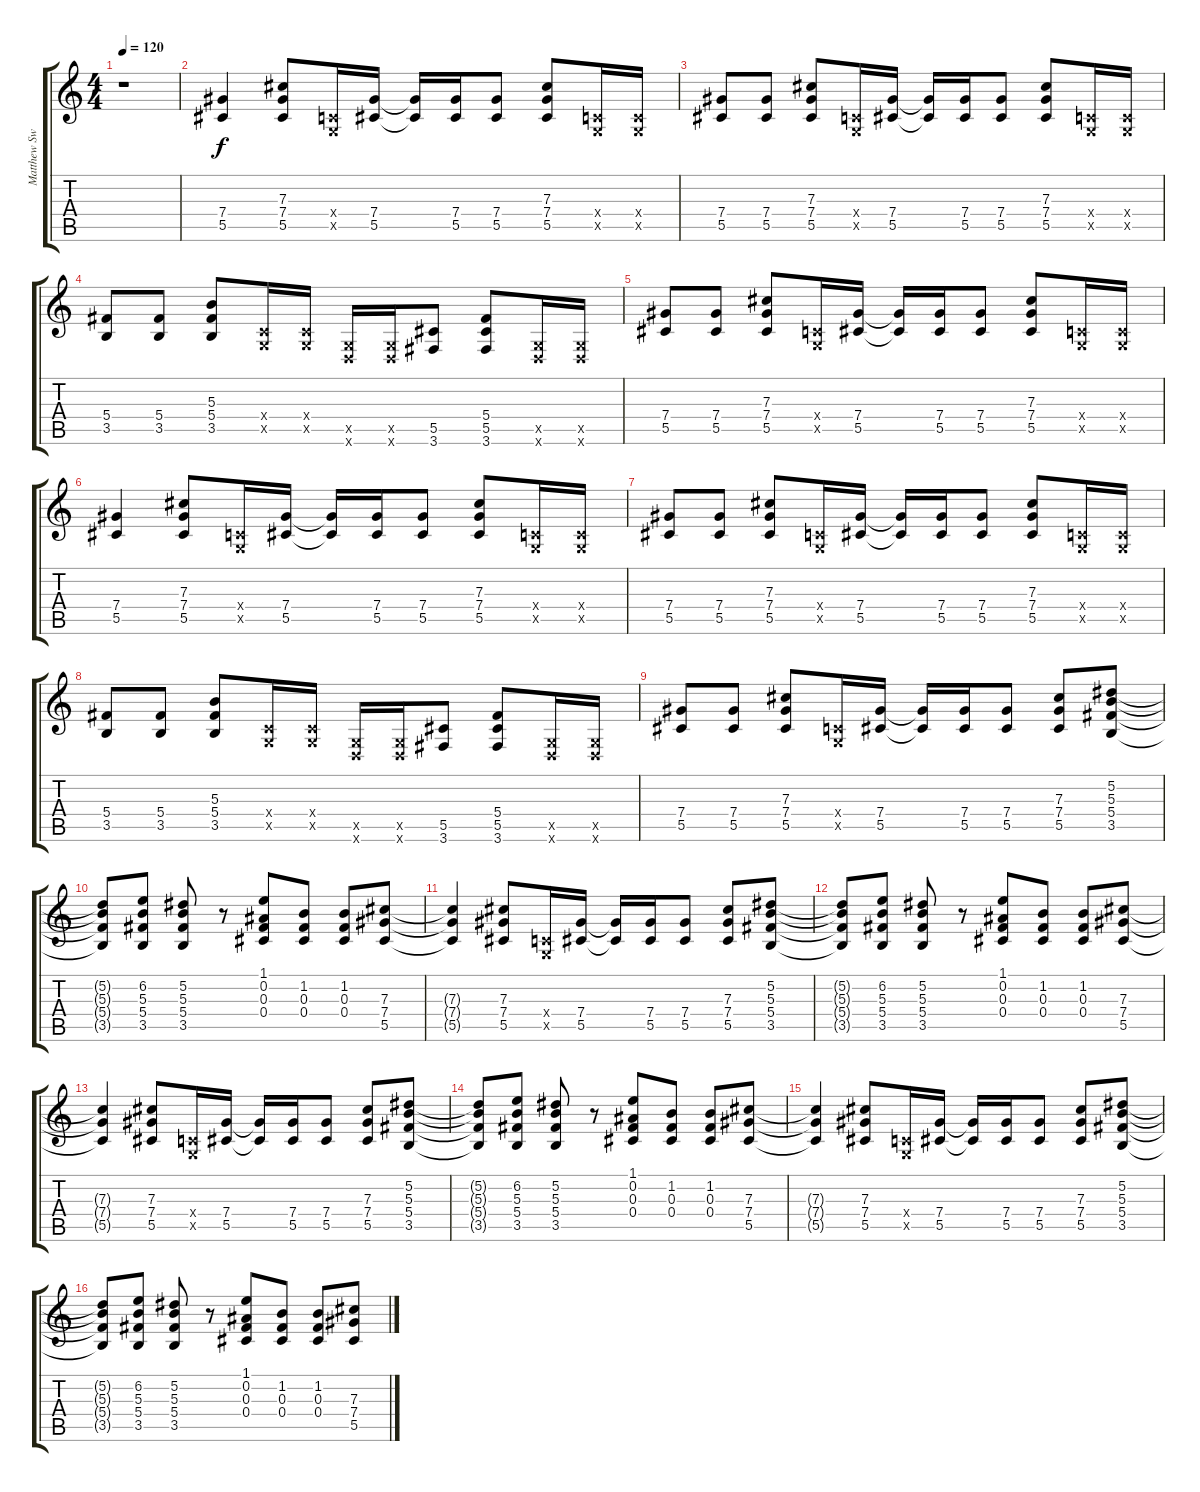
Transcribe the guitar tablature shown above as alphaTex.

\track ("Matthew Sweet" "Matthew Sw") {instrument acousticguitarsteel}
\staff {score tabs}
\tuning (Eb4 Bb3 Gb3 Db3 Ab2 Eb2) {hide}
\ts (4 4)
\tempo 120
\clef g2
\ks c
r.1{dy f instrument acousticguitarsteel} |
(7.4 5.5).4 (7.3 7.4 5.5).8 (-1.4{x} -1.5{x}).16 (7.4 5.5).16 (7.4{t} 5.5{t}).16 (7.4 5.5).16 (7.4 5.5).8 (7.3 7.4 5.5).8 (-1.4{x} -1.5{x}).16 (-1.4{x} -1.5{x}).16 |
(7.4 5.5).8 (7.4 5.5).8 (7.3 7.4 5.5).8 (-1.4{x} -1.5{x}).16 (7.4 5.5).16 (7.4{t} 5.5{t}).16 (7.4 5.5).16 (7.4 5.5).8 (7.3 7.4 5.5).8 (-1.4{x} -1.5{x}).16 (-1.4{x} -1.5{x}).16 |
(5.4 3.5).8 (5.4 3.5).8 (5.3 5.4 3.5).8 (-1.4{x} -1.5{x}).16 (-1.4{x} -1.5{x}).16 (-1.5{x} -1.6{x}).16 (-1.5{x} -1.6{x}).16 (5.5 3.6).8 (5.4 5.5 3.6).8 (-1.5{x} -1.6{x}).16 (-1.5{x} -1.6{x}).16 |
(7.4 5.5).8 (7.4 5.5).8 (7.3 7.4 5.5).8 (-1.4{x} -1.5{x}).16 (7.4 5.5).16 (7.4{t} 5.5{t}).16 (7.4 5.5).16 (7.4 5.5).8 (7.3 7.4 5.5).8 (-1.4{x} -1.5{x}).16 (-1.4{x} -1.5{x}).16 |
(7.4 5.5).4 (7.3 7.4 5.5).8 (-1.4{x} -1.5{x}).16 (7.4 5.5).16 (7.4{t} 5.5{t}).16 (7.4 5.5).16 (7.4 5.5).8 (7.3 7.4 5.5).8 (-1.4{x} -1.5{x}).16 (-1.4{x} -1.5{x}).16 |
(7.4 5.5).8 (7.4 5.5).8 (7.3 7.4 5.5).8 (-1.4{x} -1.5{x}).16 (7.4 5.5).16 (7.4{t} 5.5{t}).16 (7.4 5.5).16 (7.4 5.5).8 (7.3 7.4 5.5).8 (-1.4{x} -1.5{x}).16 (-1.4{x} -1.5{x}).16 |
(5.4 3.5).8 (5.4 3.5).8 (5.3 5.4 3.5).8 (-1.4{x} -1.5{x}).16 (-1.4{x} -1.5{x}).16 (-1.5{x} -1.6{x}).16 (-1.5{x} -1.6{x}).16 (5.5 3.6).8 (5.4 5.5 3.6).8 (-1.5{x} -1.6{x}).16 (-1.5{x} -1.6{x}).16 |
(7.4 5.5).8 (7.4 5.5).8 (7.3 7.4 5.5).8 (-1.4{x} -1.5{x}).16 (7.4 5.5).16 (7.4{t} 5.5{t}).16 (7.4 5.5).16 (7.4 5.5).8 (7.3 7.4 5.5).8 (5.2 5.3 5.4 3.5).8 |
(5.2{t} 5.3{t} 5.4{t} 3.5{t}).8 (6.2 5.3 5.4 3.5).8 (5.2 5.3 5.4 3.5).8 r.8 (1.1 0.2 0.3 0.4).8 (1.2 0.3 0.4).8 (1.2 0.3 0.4).8 (7.3 7.4 5.5).8 |
(7.3{t} 7.4{t} 5.5{t}).4 (7.3 7.4 5.5).8 (-1.4{x} -1.5{x}).16 (7.4 5.5).16 (7.4{t} 5.5{t}).16 (7.4 5.5).16 (7.4 5.5).8 (7.3 7.4 5.5).8 (5.2 5.3 5.4 3.5).8 |
(5.2{t} 5.3{t} 5.4{t} 3.5{t}).8 (6.2 5.3 5.4 3.5).8 (5.2 5.3 5.4 3.5).8 r.8 (1.1 0.2 0.3 0.4).8 (1.2 0.3 0.4).8 (1.2 0.3 0.4).8 (7.3 7.4 5.5).8 |
(7.3{t} 7.4{t} 5.5{t}).4 (7.3 7.4 5.5).8 (-1.4{x} -1.5{x}).16 (7.4 5.5).16 (7.4{t} 5.5{t}).16 (7.4 5.5).16 (7.4 5.5).8 (7.3 7.4 5.5).8 (5.2 5.3 5.4 3.5).8 |
(5.2{t} 5.3{t} 5.4{t} 3.5{t}).8 (6.2 5.3 5.4 3.5).8 (5.2 5.3 5.4 3.5).8 r.8 (1.1 0.2 0.3 0.4).8 (1.2 0.3 0.4).8 (1.2 0.3 0.4).8 (7.3 7.4 5.5).8 |
(7.3{t} 7.4{t} 5.5{t}).4 (7.3 7.4 5.5).8 (-1.4{x} -1.5{x}).16 (7.4 5.5).16 (7.4{t} 5.5{t}).16 (7.4 5.5).16 (7.4 5.5).8 (7.3 7.4 5.5).8 (5.2 5.3 5.4 3.5).8 |
(5.2{t} 5.3{t} 5.4{t} 3.5{t}).8 (6.2 5.3 5.4 3.5).8 (5.2 5.3 5.4 3.5).8 r.8 (1.1 0.2 0.3 0.4).8 (1.2 0.3 0.4).8 (1.2 0.3 0.4).8 (7.3 7.4 5.5).8
